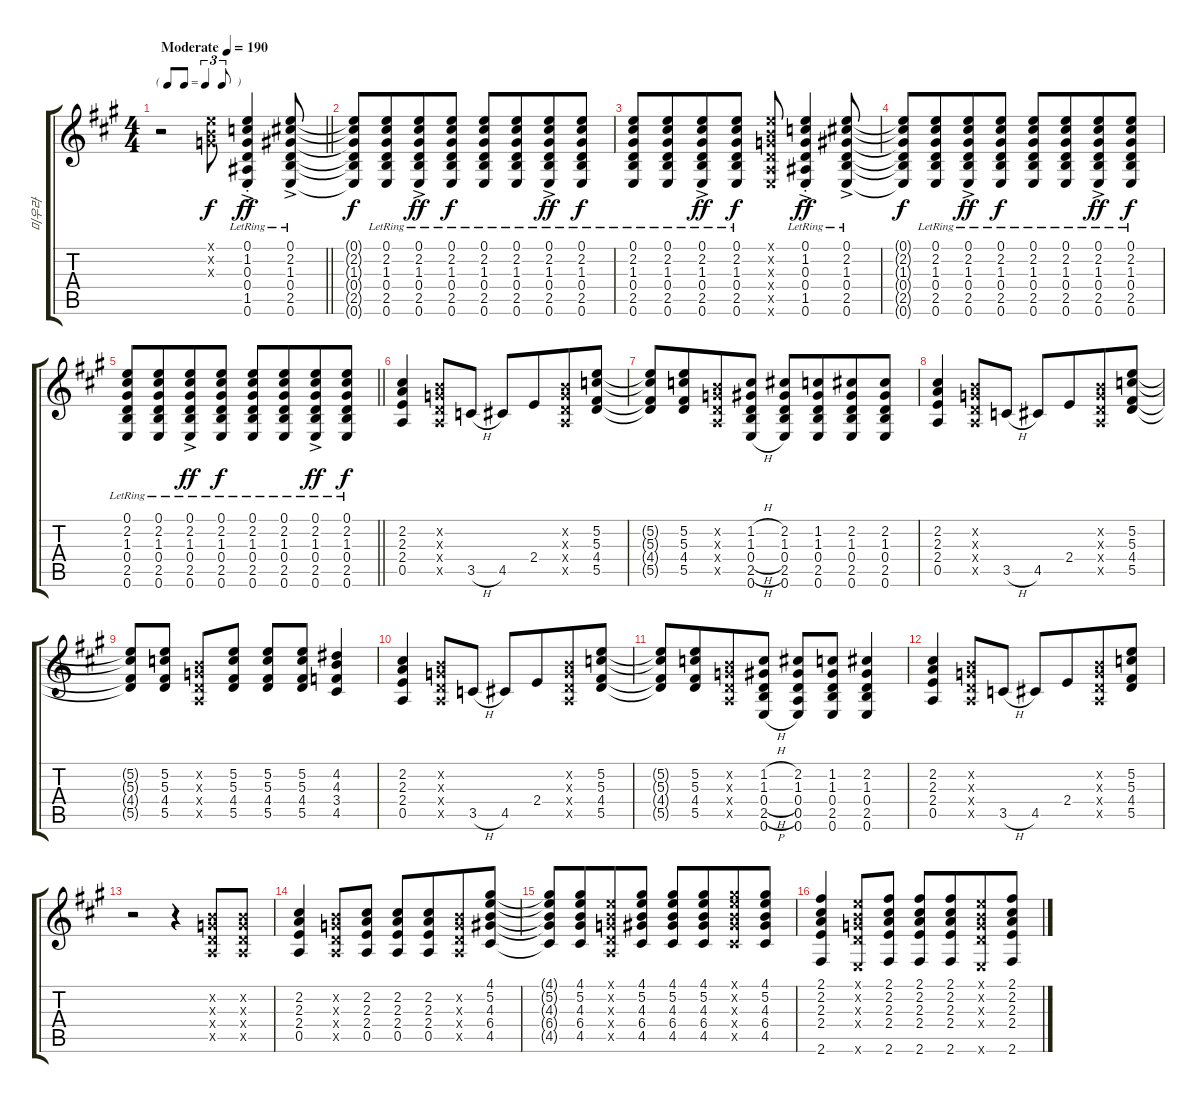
\track ("미우라" "미우라") {instrument acousticguitarsteel}
\staff {score tabs}
\tuning (E4 B3 G3 D3 A2 E2) {hide}
\ts (4 4)
\tf triplet8th
\tempo (190 "Moderate")
\clef g2
\barLineRight lightlight
\ks a
r.2{dy f volume 10 instrument acousticguitarsteel} (0.1{x} 0.2{x} 0.3{x}).8 (0.1{ac st lr} 1.2{ac st lr} 0.3{ac st lr} 0.4{ac st lr} 1.5{ac st lr} 0.6{ac st lr}).4{dy ff} (0.1{ac lr} 2.2{ac lr} 1.3{ac lr} 0.4{ac lr} 2.5{ac lr} 0.6{ac lr}).8 |
(0.1{t} 2.2{t} 1.3{t} 0.4{t} 2.5{t} 0.6{t}).8{dy f} (0.1{lr} 2.2{lr} 1.3{lr} 0.4{lr} 2.5{lr} 0.6{lr}).8{beam merge} (0.1{ac lr} 2.2{ac lr} 1.3{ac lr} 0.4{ac lr} 2.5{ac lr} 0.6{ac lr}).8{dy ff} (0.1{lr} 2.2{lr} 1.3{lr} 0.4{lr} 2.5{lr} 0.6{lr}).8{dy f} (0.1{lr} 2.2{lr} 1.3{lr} 0.4{lr} 2.5{lr} 0.6{lr}).8 (0.1{lr} 2.2{lr} 1.3{lr} 0.4{lr} 2.5{lr} 0.6{lr}).8{beam merge} (0.1{ac lr} 2.2{ac lr} 1.3{ac lr} 0.4{ac lr} 2.5{ac lr} 0.6{ac lr}).8{dy ff} (0.1{lr} 2.2{lr} 1.3{lr} 0.4{lr} 2.5{lr} 0.6{lr}).8{dy f} |
(0.1{lr} 2.2{lr} 1.3{lr} 0.4{lr} 2.5{lr} 0.6{lr}).8 (0.1{lr} 2.2{lr} 1.3{lr} 0.4{lr} 2.5{lr} 0.6{lr}).8{beam merge} (0.1{ac lr} 2.2{ac lr} 1.3{ac lr} 0.4{ac lr} 2.5{ac lr} 0.6{ac lr}).8{dy ff} (0.1{lr} 2.2{lr} 1.3{lr} 0.4{lr} 2.5{lr} 0.6{lr}).8{dy f} (0.1{x} 0.2{x} 0.3{x} 0.4{x} 0.5{x} 0.6{x}).8 (0.1{ac st lr} 1.2{ac st lr} 0.3{ac st lr} 0.4{ac st lr} 1.5{ac st lr} 0.6{ac st lr}).4{dy ff} (0.1{ac lr} 2.2{ac lr} 1.3{ac lr} 0.4{ac lr} 2.5{ac lr} 0.6{ac lr}).8 |
(0.1{t} 2.2{t} 1.3{t} 0.4{t} 2.5{t} 0.6{t}).8{dy f} (0.1{lr} 2.2{lr} 1.3{lr} 0.4{lr} 2.5{lr} 0.6{lr}).8{beam merge} (0.1{ac lr} 2.2{ac lr} 1.3{ac lr} 0.4{ac lr} 2.5{ac lr} 0.6{ac lr}).8{dy ff} (0.1{lr} 2.2{lr} 1.3{lr} 0.4{lr} 2.5{lr} 0.6{lr}).8{dy f} (0.1{lr} 2.2{lr} 1.3{lr} 0.4{lr} 2.5{lr} 0.6{lr}).8 (0.1{lr} 2.2{lr} 1.3{lr} 0.4{lr} 2.5{lr} 0.6{lr}).8{beam merge} (0.1{ac lr} 2.2{ac lr} 1.3{ac lr} 0.4{ac lr} 2.5{ac lr} 0.6{ac lr}).8{dy ff} (0.1{lr} 2.2{lr} 1.3{lr} 0.4{lr} 2.5{lr} 0.6{lr}).8{dy f} |
\barLineRight lightlight
(0.1{lr} 2.2{lr} 1.3{lr} 0.4{lr} 2.5{lr} 0.6{lr}).8 (0.1{lr} 2.2{lr} 1.3{lr} 0.4{lr} 2.5{lr} 0.6{lr}).8{beam merge} (0.1{ac lr} 2.2{ac lr} 1.3{ac lr} 0.4{ac lr} 2.5{ac lr} 0.6{ac lr}).8{dy ff} (0.1{lr} 2.2{lr} 1.3{lr} 0.4{lr} 2.5{lr} 0.6{lr}).8{dy f} (0.1{lr} 2.2{lr} 1.3{lr} 0.4{lr} 2.5{lr} 0.6{lr}).8 (0.1{lr} 2.2{lr} 1.3{lr} 0.4{lr} 2.5{lr} 0.6{lr}).8{beam merge} (0.1{ac lr} 2.2{ac lr} 1.3{ac lr} 0.4{ac lr} 2.5{ac lr} 0.6{ac lr}).8{dy ff} (0.1{lr} 2.2{lr} 1.3{lr} 0.4{lr} 2.5{lr} 0.6{lr}).8{dy f} |
(2.2 2.3 2.4 0.5).4{volume 12} (0.2{x} 0.3{x} 0.4{x} 0.5{x}).8 3.5{h}.8 4.5.8 2.4.8{beam merge} (0.2{x} 0.3{x} 0.4{x} 0.5{x}).8 (5.2 5.3 4.4 5.5).8 |
(5.2{t} 5.3{t} 4.4{t} 5.5{t}).8 (5.2 5.3 4.4 5.5).8{beam merge} (0.2{x} 0.3{x} 0.4{x} 0.5{x}).8 (1.2{h} 1.3{h} 0.4{h} 2.5{h} 0.6{h}).8 (2.2 1.3 0.4 2.5 0.6).8 (1.2 1.3 0.4 2.5 0.6).8{beam merge} (2.2 1.3 0.4 2.5 0.6).8 (2.2 1.3 0.4 2.5 0.6).8 |
(2.2 2.3 2.4 0.5).4 (0.2{x} 0.3{x} 0.4{x} 0.5{x}).8 3.5{h}.8 4.5.8 2.4.8{beam merge} (0.2{x} 0.3{x} 0.4{x} 0.5{x}).8 (5.2 5.3 4.4 5.5).8 |
(5.2{t} 5.3{t} 4.4{t} 5.5{t}).8 (5.2 5.3 4.4 5.5).8 (0.2{x} 0.3{x} 0.4{x} 0.5{x}).8 (5.2 5.3 4.4 5.5).8 (5.2 5.3 4.4 5.5).8 (5.2 5.3 4.4 5.5).8 (4.2 4.3 3.4 4.5).4 |
(2.2 2.3 2.4 0.5).4 (0.2{x} 0.3{x} 0.4{x} 0.5{x}).8 3.5{h}.8 4.5.8 2.4.8{beam merge} (0.2{x} 0.3{x} 0.4{x} 0.5{x}).8 (5.2 5.3 4.4 5.5).8 |
(5.2{t} 5.3{t} 4.4{t} 5.5{t}).8 (5.2 5.3 4.4 5.5).8{beam merge} (0.2{x} 0.3{x} 0.4{x} 0.5{x}).8 (1.2{h} 1.3{h} 0.4{h} 2.5{h} 0.6{h}).8 (2.2 1.3 0.4 0.5 0.6).8 (1.2 1.3 0.4 2.5 0.6).8{beam merge} (2.2 1.3 0.4 2.5 0.6).4 |
(2.2 2.3 2.4 0.5).4 (0.2{x} 0.3{x} 0.4{x} 0.5{x}).8 3.5{h}.8 4.5.8 2.4.8{beam merge} (0.2{x} 0.3{x} 0.4{x} 0.5{x}).8 (5.2 5.3 4.4 5.5).8 |
r.2 r.4 (0.2{x} 0.3{x} 0.4{x} 0.5{x}).8 (0.2{x} 0.3{x} 0.4{x} 0.5{x}).8 |
(2.2 2.3 2.4 0.5).4{volume 10} (0.2{x} 0.3{x} 0.4{x} 0.5{x}).8 (2.2 2.3 2.4 0.5).8 (2.2 2.3 2.4 0.5).8 (2.2 2.3 2.4 0.5).8{beam merge} (0.2{x} 0.3{x} 0.4{x} 0.5{x}).8 (4.1 5.2 4.3 6.4 4.5).8 |
(4.1{t} 5.2{t} 4.3{t} 6.4{t} 4.5{t}).8 (4.1 5.2 4.3 6.4 4.5).8{beam merge} (0.1{x} 0.2{x} 0.3{x} 0.4{x} 0.5{x}).8 (4.1 5.2 4.3 6.4 4.5).8 (4.1 5.2 4.3 6.4 4.5).8 (4.1 5.2 4.3 6.4 4.5).8{beam merge} (4.1{x} 5.2{x} 4.3{x} 6.4{x} 4.5{x}).8 (4.1 5.2 4.3 6.4 4.5).8 |
(2.1 2.2 2.3 2.4 2.6).4 (0.1{x} 0.2{x} 0.3{x} 0.4{x} 0.6{x}).8 (2.1 2.2 2.3 2.4 2.6).8 (2.1 2.2 2.3 2.4 2.6).8 (2.1 2.2 2.3 2.4 2.6).8{beam merge} (0.1{x} 0.2{x} 0.3{x} 0.4{x} 0.6{x}).8 (2.1 2.2 2.3 2.4 2.6).8
